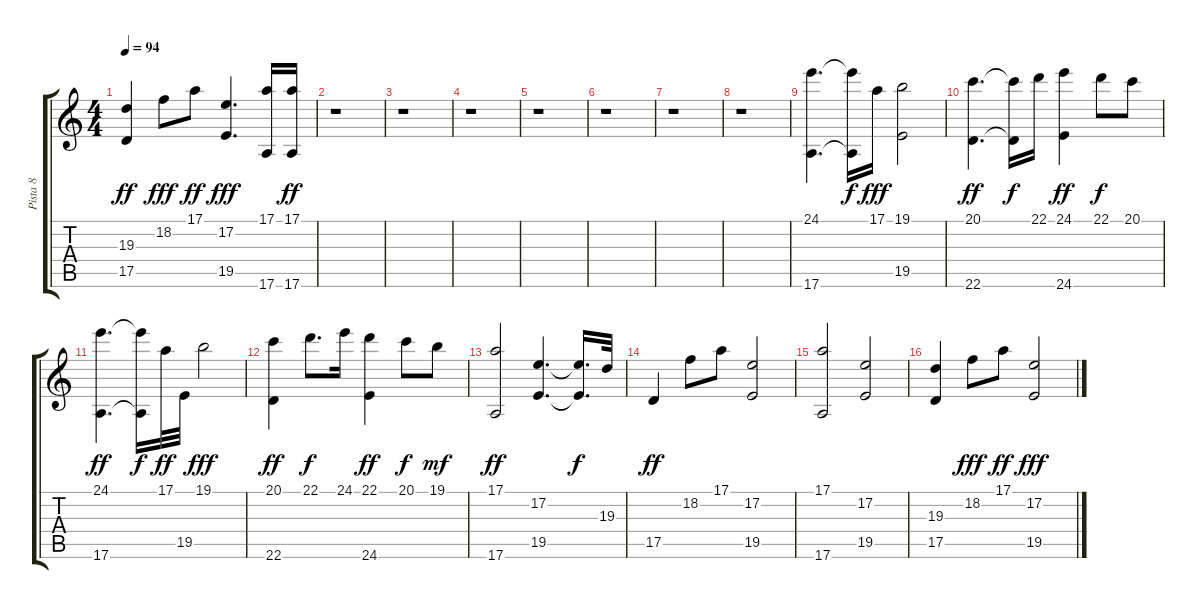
\track ("Pista 8" "Pista 8") {instrument stringensemble1}
\staff {score tabs}
\tuning (E4 B3 G3 D3 A2 E2) {hide}
\ts (4 4)
\tempo 94
\clef g2
\ks c
(19.3 17.5).4{dy ff} 18.2.8{dy fff} 17.1.8{dy ff} (17.2 19.5).4{d dy fff} (17.1 17.6).16 (17.1 17.6).16{dy ff} |
r.1 |
r.1 |
r.1 |
r.1 |
r.1 |
r.1 |
r.1 |
(24.1 17.6).4{d} (24.1{t} 17.6{t}).16{dy f} 17.1.16{dy fff} (19.1 19.5).2 |
(20.1 22.6).4{d dy ff} (20.1{t} 22.6{t}).16{dy f} 22.1.16 (24.1 24.6).4{dy ff} 22.1.8{dy f} 20.1.8 |
(24.1 17.6).4{d dy ff} (24.1{t} 17.6{t}).16{dy f} 17.1.32{dy ff} 19.5.32 19.1.2{dy fff} |
(20.1 22.6).4{dy ff} 22.1.8{d dy f} 24.1.16 (22.1 24.6).4{dy ff} 20.1.8{dy f} 19.1.8{dy mf} |
(17.1 17.6).2{dy ff} (17.2 19.5).4{d} (17.2{t} 19.5{t}).16{d dy f} 19.3.32 |
17.5.4{dy ff} 18.2.8 17.1.8 (17.2 19.5).2 |
(17.1 17.6).2 (17.2 19.5).2 |
(19.3 17.5).4 18.2.8{dy fff} 17.1.8{dy ff} (17.2 19.5).2{dy fff}
